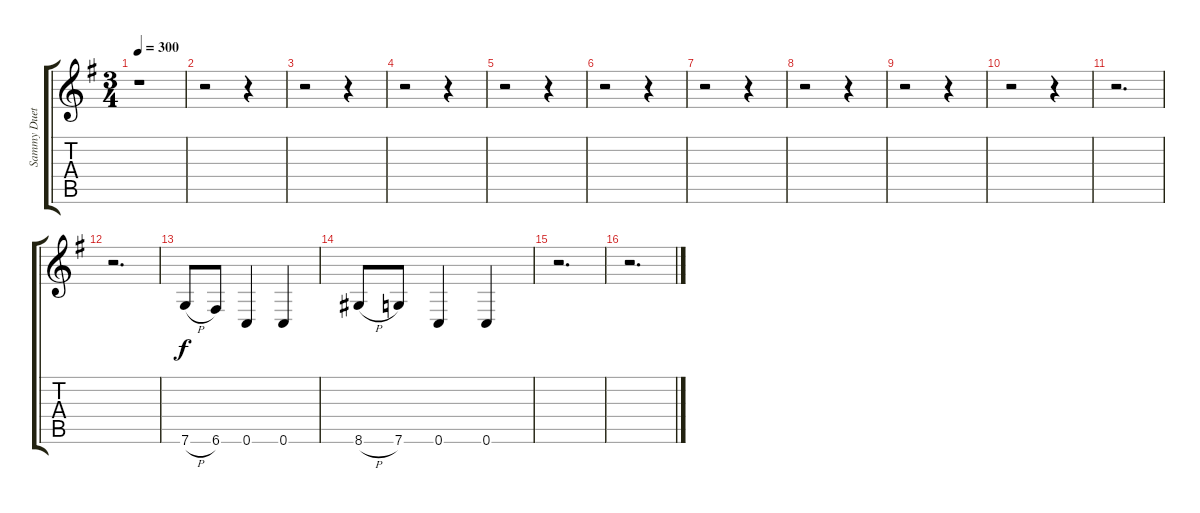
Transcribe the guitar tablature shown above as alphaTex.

\track ("Sammy Duet " "Sammy Duet") {instrument distortionguitar}
\staff {score tabs}
\tuning (C4 G3 Eb3 Bb2 F2 C2) {hide}
\ts (3 4)
\tempo 300
\clef g2
\ks g
r.1{dy f instrument distortionguitar} |
r.2 r.4 |
r.2 r.4 |
r.2 r.4 |
r.2 r.4 |
r.2 r.4 |
r.2 r.4 |
r.2 r.4 |
r.2 r.4 |
r.2 r.4 |
r.2{d} |
r.2{d} |
7.6{h}.8 6.6.8 0.6.4 0.6.4 |
8.6{h}.8 7.6.8 0.6.4 0.6.4 |
r.2{d} |
r.2{d}
